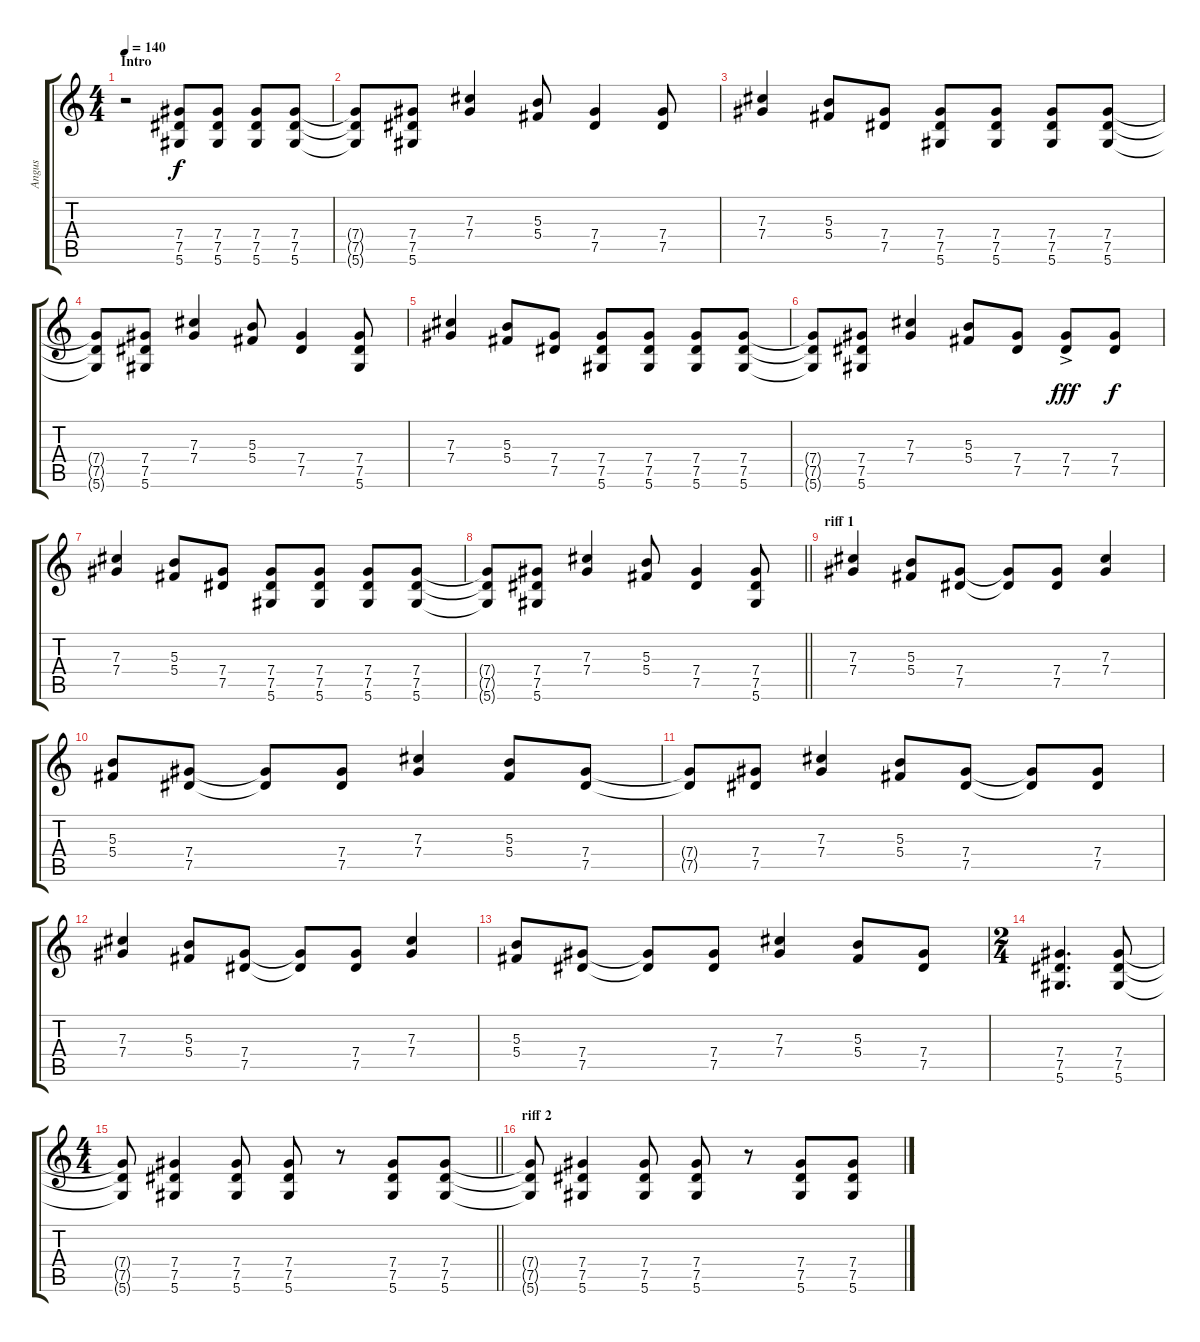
\track ("Angus" "Angus") {instrument overdrivenguitar}
\staff {score tabs}
\tuning (Eb4 Bb3 Gb3 Db3 Ab2 Eb2) {hide}
\ts (4 4)
\section ("" "Intro")
\tempo 140
\clef g2
\ks c
r.2{dy f instrument overdrivenguitar} (7.4 7.5 5.6).8 (7.4 7.5 5.6).8 (7.4 7.5 5.6).8 (7.4 7.5 5.6).8 |
(7.4{t} 7.5{t} 5.6{t}).8 (7.4 7.5 5.6).8 (7.3 7.4).4 (5.3 5.4).8 (7.4 7.5).4 (7.4 7.5).8 |
(7.3 7.4).4 (5.3 5.4).8 (7.4 7.5).8 (7.4 7.5 5.6).8 (7.4 7.5 5.6).8 (7.4 7.5 5.6).8 (7.4 7.5 5.6).8 |
(7.4{t} 7.5{t} 5.6{t}).8 (7.4 7.5 5.6).8 (7.3 7.4).4 (5.3 5.4).8 (7.4 7.5).4 (7.4 7.5 5.6).8 |
(7.3 7.4).4 (5.3 5.4).8 (7.4 7.5).8 (7.4 7.5 5.6).8 (7.4 7.5 5.6).8 (7.4 7.5 5.6).8 (7.4 7.5 5.6).8 |
(7.4{t} 7.5{t} 5.6{t}).8 (7.4 7.5 5.6).8 (7.3 7.4).4 (5.3 5.4).8 (7.4 7.5).8 (7.4 7.5{ac}).8{dy fff} (7.4 7.5).8{dy f} |
(7.3 7.4).4 (5.3 5.4).8 (7.4 7.5).8 (7.4 7.5 5.6).8 (7.4 7.5 5.6).8 (7.4 7.5 5.6).8 (7.4 7.5 5.6).8 |
\barLineRight lightlight
(7.4{t} 7.5{t} 5.6{t}).8 (7.4 7.5 5.6).8 (7.3 7.4).4 (5.3 5.4).8 (7.4 7.5).4 (7.4 7.5 5.6).8 |
\section ("" "riff 1")
(7.3 7.4).4 (5.3 5.4).8 (7.4 7.5).8 (7.4{t} 7.5{t}).8 (7.4 7.5).8 (7.3 7.4).4 |
(5.3 5.4).8 (7.4 7.5).8 (7.4{t} 7.5{t}).8 (7.4 7.5).8 (7.3 7.4).4 (5.3 5.4).8 (7.4 7.5).8 |
(7.4{t} 7.5{t}).8 (7.4 7.5).8 (7.3 7.4).4 (5.3 5.4).8 (7.4 7.5).8 (7.4{t} 7.5{t}).8 (7.4 7.5).8 |
(7.3 7.4).4 (5.3 5.4).8 (7.4 7.5).8 (7.4{t} 7.5{t}).8 (7.4 7.5).8 (7.3 7.4).4 |
(5.3 5.4).8 (7.4 7.5).8 (7.4{t} 7.5{t}).8 (7.4 7.5).8 (7.3 7.4).4 (5.3 5.4).8 (7.4 7.5).8 |
\ts (2 4)
(7.4 7.5 5.6).4{d} (7.4 7.5 5.6).8 |
\ts (4 4)
\barLineRight lightlight
(7.4{t} 7.5{t} 5.6{t}).8 (7.4 7.5 5.6).4 (7.4 7.5 5.6).8 (7.4 7.5 5.6).8 r.8 (7.4 7.5 5.6).8 (7.4 7.5 5.6).8 |
\section ("" "riff 2")
(7.4{t} 7.5{t} 5.6{t}).8 (7.4 7.5 5.6).4 (7.4 7.5 5.6).8 (7.4 7.5 5.6).8 r.8 (7.4 7.5 5.6).8 (7.4 7.5 5.6).8
